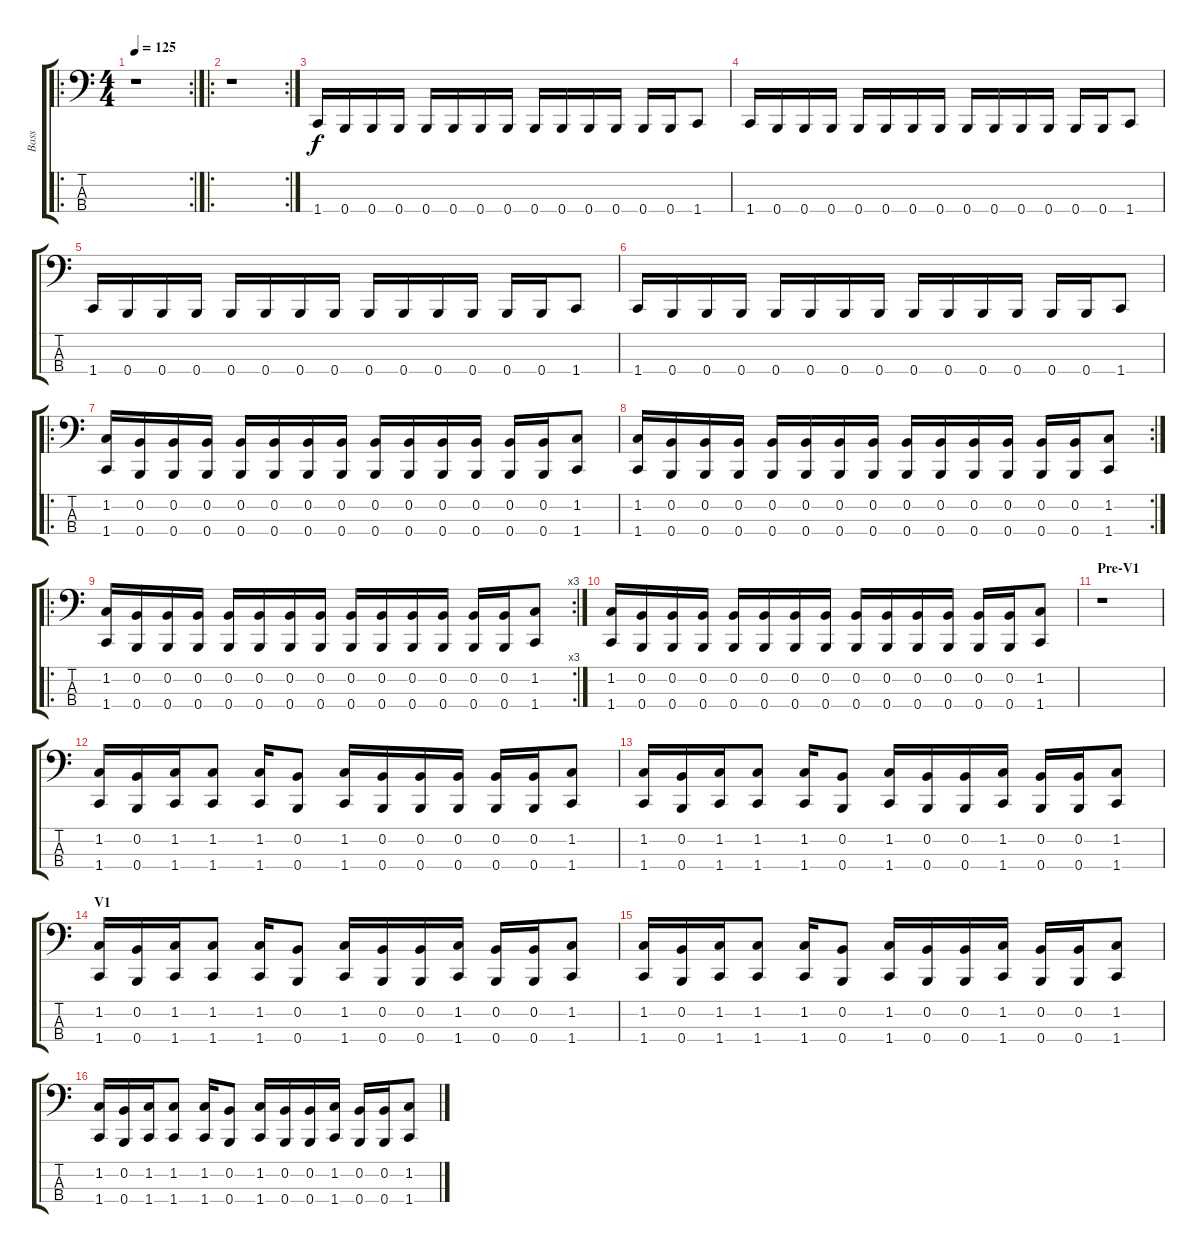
\track ("Bass" "Bass") {instrument electricbasspick}
\staff {score tabs}
\tuning (E2 B1 Gb1 B0) {hide}
\ro
\rc 2
\ts (4 4)
\tempo 125
\clef f4
\ks c
r.1{dy f instrument electricbasspick} |
\ro
\rc 2
r.1 |
1.4.16 0.4.16 0.4.16 0.4.16 0.4.16 0.4.16 0.4.16 0.4.16 0.4.16 0.4.16 0.4.16 0.4.16 0.4.16 0.4.16 1.4.8 |
1.4.16 0.4.16 0.4.16 0.4.16 0.4.16 0.4.16 0.4.16 0.4.16 0.4.16 0.4.16 0.4.16 0.4.16 0.4.16 0.4.16 1.4.8 |
1.4.16 0.4.16 0.4.16 0.4.16 0.4.16 0.4.16 0.4.16 0.4.16 0.4.16 0.4.16 0.4.16 0.4.16 0.4.16 0.4.16 1.4.8 |
1.4.16 0.4.16 0.4.16 0.4.16 0.4.16 0.4.16 0.4.16 0.4.16 0.4.16 0.4.16 0.4.16 0.4.16 0.4.16 0.4.16 1.4.8 |
\ro
(1.2 1.4).16 (0.2 0.4).16 (0.2 0.4).16 (0.2 0.4).16 (0.2 0.4).16 (0.2 0.4).16 (0.2 0.4).16 (0.2 0.4).16 (0.2 0.4).16 (0.2 0.4).16 (0.2 0.4).16 (0.2 0.4).16 (0.2 0.4).16 (0.2 0.4).16 (1.2 1.4).8 |
\rc 2
(1.2 1.4).16 (0.2 0.4).16 (0.2 0.4).16 (0.2 0.4).16 (0.2 0.4).16 (0.2 0.4).16 (0.2 0.4).16 (0.2 0.4).16 (0.2 0.4).16 (0.2 0.4).16 (0.2 0.4).16 (0.2 0.4).16 (0.2 0.4).16 (0.2 0.4).16 (1.2 1.4).8 |
\ro
\rc 3
(1.2 1.4).16 (0.2 0.4).16 (0.2 0.4).16 (0.2 0.4).16 (0.2 0.4).16 (0.2 0.4).16 (0.2 0.4).16 (0.2 0.4).16 (0.2 0.4).16 (0.2 0.4).16 (0.2 0.4).16 (0.2 0.4).16 (0.2 0.4).16 (0.2 0.4).16 (1.2 1.4).8 |
(1.2 1.4).16 (0.2 0.4).16 (0.2 0.4).16 (0.2 0.4).16 (0.2 0.4).16 (0.2 0.4).16 (0.2 0.4).16 (0.2 0.4).16 (0.2 0.4).16 (0.2 0.4).16 (0.2 0.4).16 (0.2 0.4).16 (0.2 0.4).16 (0.2 0.4).16 (1.2 1.4).8 |
\section ("" "Pre-V1")
r.1 |
(1.2 1.4).16 (0.2 0.4).16 (1.2 1.4).16 (1.2 1.4).8 (1.2 1.4).16 (0.2 0.4).8 (1.2 1.4).16 (0.2 0.4).16 (0.2 0.4).16 (0.2 0.4).16 (0.2 0.4).16 (0.2 0.4).16 (1.2 1.4).8 |
(1.2 1.4).16 (0.2 0.4).16 (1.2 1.4).16 (1.2 1.4).8 (1.2 1.4).16 (0.2 0.4).8 (1.2 1.4).16 (0.2 0.4).16 (0.2 0.4).16 (1.2 1.4).16 (0.2 0.4).16 (0.2 0.4).16 (1.2 1.4).8 |
\section ("" "V1")
(1.2 1.4).16 (0.2 0.4).16 (1.2 1.4).16 (1.2 1.4).8 (1.2 1.4).16 (0.2 0.4).8 (1.2 1.4).16 (0.2 0.4).16 (0.2 0.4).16 (1.2 1.4).16 (0.2 0.4).16 (0.2 0.4).16 (1.2 1.4).8 |
(1.2 1.4).16 (0.2 0.4).16 (1.2 1.4).16 (1.2 1.4).8 (1.2 1.4).16 (0.2 0.4).8 (1.2 1.4).16 (0.2 0.4).16 (0.2 0.4).16 (1.2 1.4).16 (0.2 0.4).16 (0.2 0.4).16 (1.2 1.4).8 |
(1.2 1.4).16 (0.2 0.4).16 (1.2 1.4).16 (1.2 1.4).8 (1.2 1.4).16 (0.2 0.4).8 (1.2 1.4).16 (0.2 0.4).16 (0.2 0.4).16 (1.2 1.4).16 (0.2 0.4).16 (0.2 0.4).16 (1.2 1.4).8
